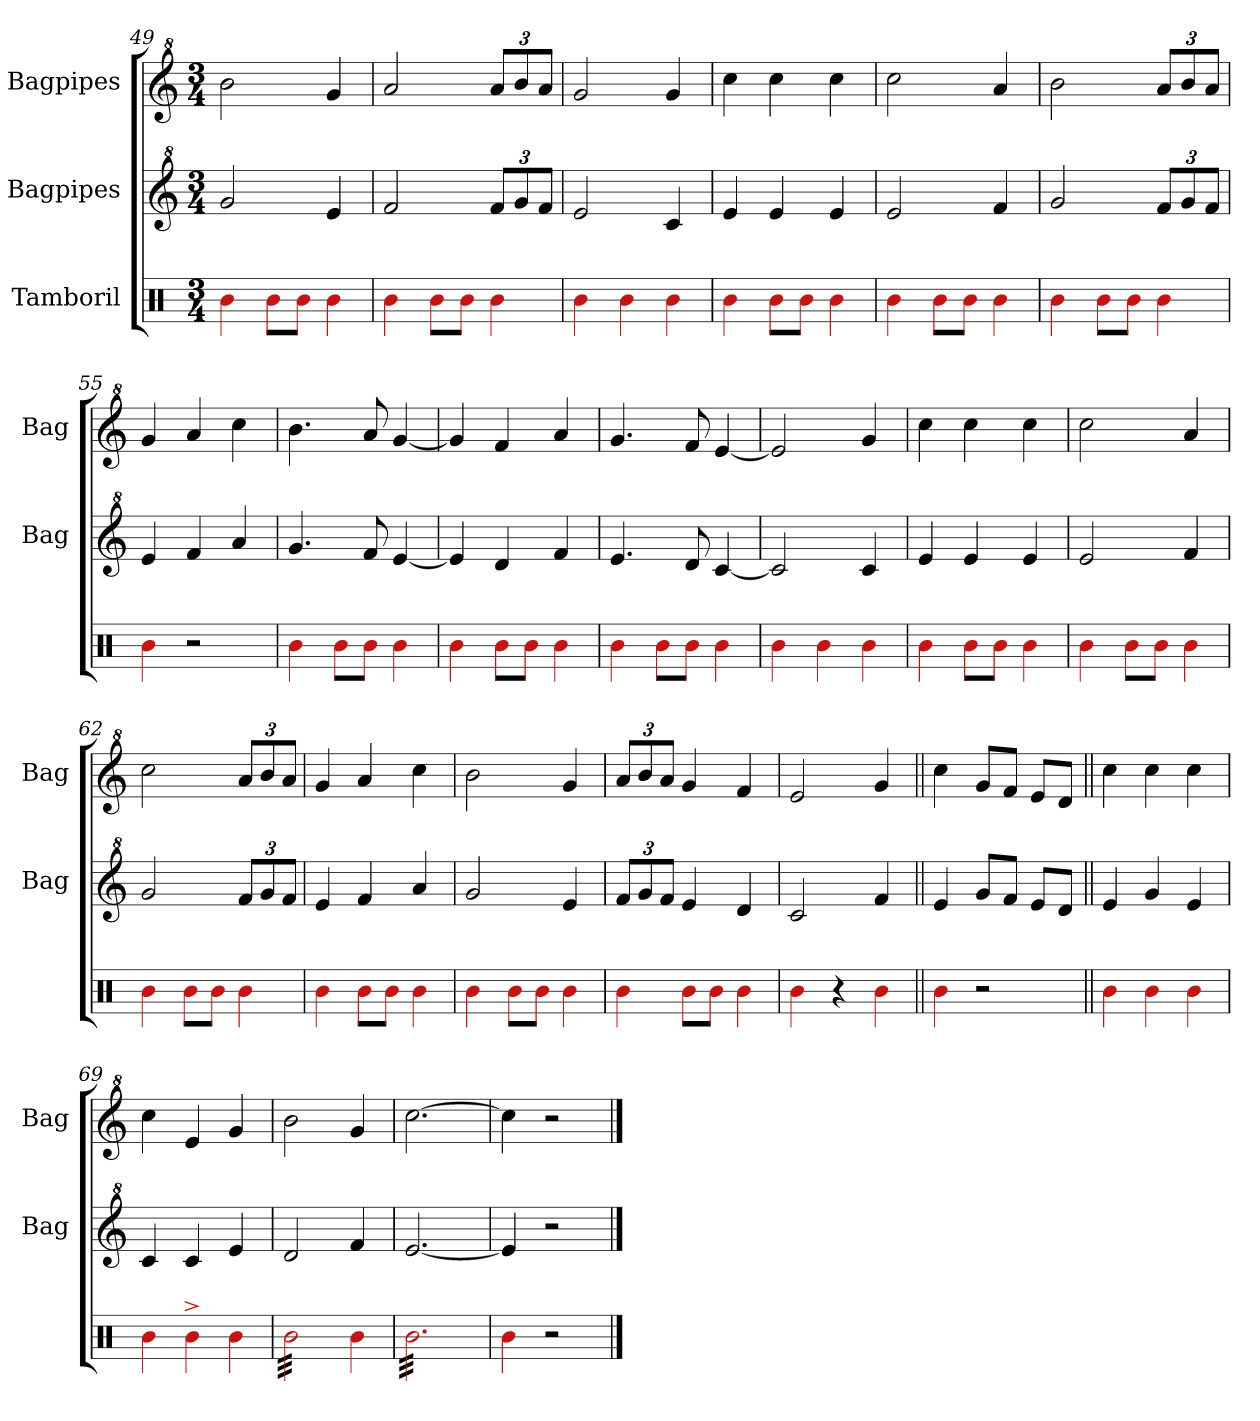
**kern	**kern	**kern
*part3	*part2	*part1
*staff3	*staff2	*staff1
*I"Tamboril	*I"Bagpipes	*I"Bagpipes
*	*I'Bag	*I'Bag
*clefX	*clefG^2	*clefG^2
*k[]	*k[]	*k[]
*C:	*C:	*C:
*M3/4	*M3/4	*M3/4
=49	=49	=49
4b\	2gg/	2bb\
8b\L	.	.
8b\J	.	.
4b\	4ee/	4gg/
=50	=50	=50
4b\	2ff/	2aa/
8b\L	.	.
8b\J	.	.
*	*Xbrackettup	*Xbrackettup
4b\	12ff/L	12aa/L
.	12gg/	12bb/
.	12ff/J	12aa/J
=51	=51	=51
4b\	2ee/	2gg/
4b\	.	.
4b\	4cc/	4gg/
=52	=52	=52
4b\	4ee/	4ccc\
8b\L	4ee/	4ccc\
8b\J	.	.
4b\	4ee/	4ccc\
=53	=53	=53
4b\	2ee/	2ccc\
8b\L	.	.
8b\J	.	.
4b\	4ff/	4aa/
!!LO:LB:g=z
=54	=54	=54
4b\	2gg/	2bb\
8b\L	.	.
8b\J	.	.
4b\	12ff/L	12aa/L
.	12gg/	12bb/
.	12ff/J	12aa/J
=55	=55	=55
4b\	4ee/	4gg/
2r	4ff/	4aa/
.	4aa/	4ccc\
=56	=56	=56
4b\	4.gg/	4.bb\
8b\L	.	.
8b\J	8ff/	8aa/
4b\	[4ee/	[4gg/
=57	=57	=57
4b\	4ee/]	4gg/]
8b\L	4dd/	4ff/
8b\J	.	.
4b\	4ff/	4aa/
=58	=58	=58
4b\	4.ee/	4.gg/
8b\L	.	.
8b\J	8dd/	8ff/
4b\	[4cc/	[4ee/
=59	=59	=59
4b\	2cc/]	2ee/]
4b\	.	.
4b\	4cc/	4gg/
=60	=60	=60
4b\	4ee/	4ccc\
8b\L	4ee/	4ccc\
8b\J	.	.
4b\	4ee/	4ccc\
=61	=61	=61
4b\	2ee/	2ccc\
8b\L	.	.
8b\J	.	.
4b\	4ff/	4aa/
=62	=62	=62
4b\	2gg/	2ccc\
8b\L	.	.
8b\J	.	.
4b\	12ff/L	12aa/L
.	12gg/	12bb/
.	12ff/J	12aa/J
!!LO:LB:g=z
=63	=63	=63
4b\	4ee/	4gg/
8b\L	4ff/	4aa/
8b\J	.	.
4b\	4aa/	4ccc\
=64	=64	=64
4b\	2gg/	2bb\
8b\L	.	.
8b\J	.	.
4b\	4ee/	4gg/
=65	=65	=65
4b\	12ff/L	12aa/L
.	12gg/	12bb/
.	12ff/J	12aa/J
8b\L	4ee/	4gg/
8b\J	.	.
4b\	4dd/	4ff/
=66	=66	=66
4b\	2cc/	2ee/
4r	.	.
4b\	4ff/	4gg/
=67||	=67||	=67||
4b\	4ee/	4ccc\
2r	8gg/L	8gg/L
.	8ff/J	8ff/J
.	8ee/L	8ee/L
.	8dd/J	8dd/J
=68||	=68||	=68||
4b\	4ee/	4ccc\
4b\	4gg/	4ccc\
4b\	4ee/	4ccc\
=69	=69	=69
4b\	4cc/	4ccc\
4b^\	4cc/	4ee/
4b\	4ee/	4gg/
=70	=70	=70
*tremolo	*	*
32b\LLL	2dd/	2bb\
32b\	.	.
32b\	.	.
32b\	.	.
32b\	.	.
32b\	.	.
32b\	.	.
32b\	.	.
32b\	.	.
32b\	.	.
32b\	.	.
32b\	.	.
32b\	.	.
32b\	.	.
32b\	.	.
32b\JJJ	.	.
*Xtremolo	*	*
4b\	4ff/	4gg/
=71	=71	=71
*tremolo	*	*
32b\LLL	[2.ee/	[2.ccc\
32b\	.	.
32b\	.	.
32b\	.	.
32b\	.	.
32b\	.	.
32b\	.	.
32b\	.	.
32b\	.	.
32b\	.	.
32b\	.	.
32b\	.	.
32b\	.	.
32b\	.	.
32b\	.	.
32b\	.	.
32b\	.	.
32b\	.	.
32b\	.	.
32b\	.	.
32b\	.	.
32b\	.	.
32b\	.	.
32b\JJJ	.	.
*Xtremolo	*	*
=72	=72	=72
4b\	4ee/]	4ccc\]
2r	2r	2r
==	==	==
*-	*-	*-
